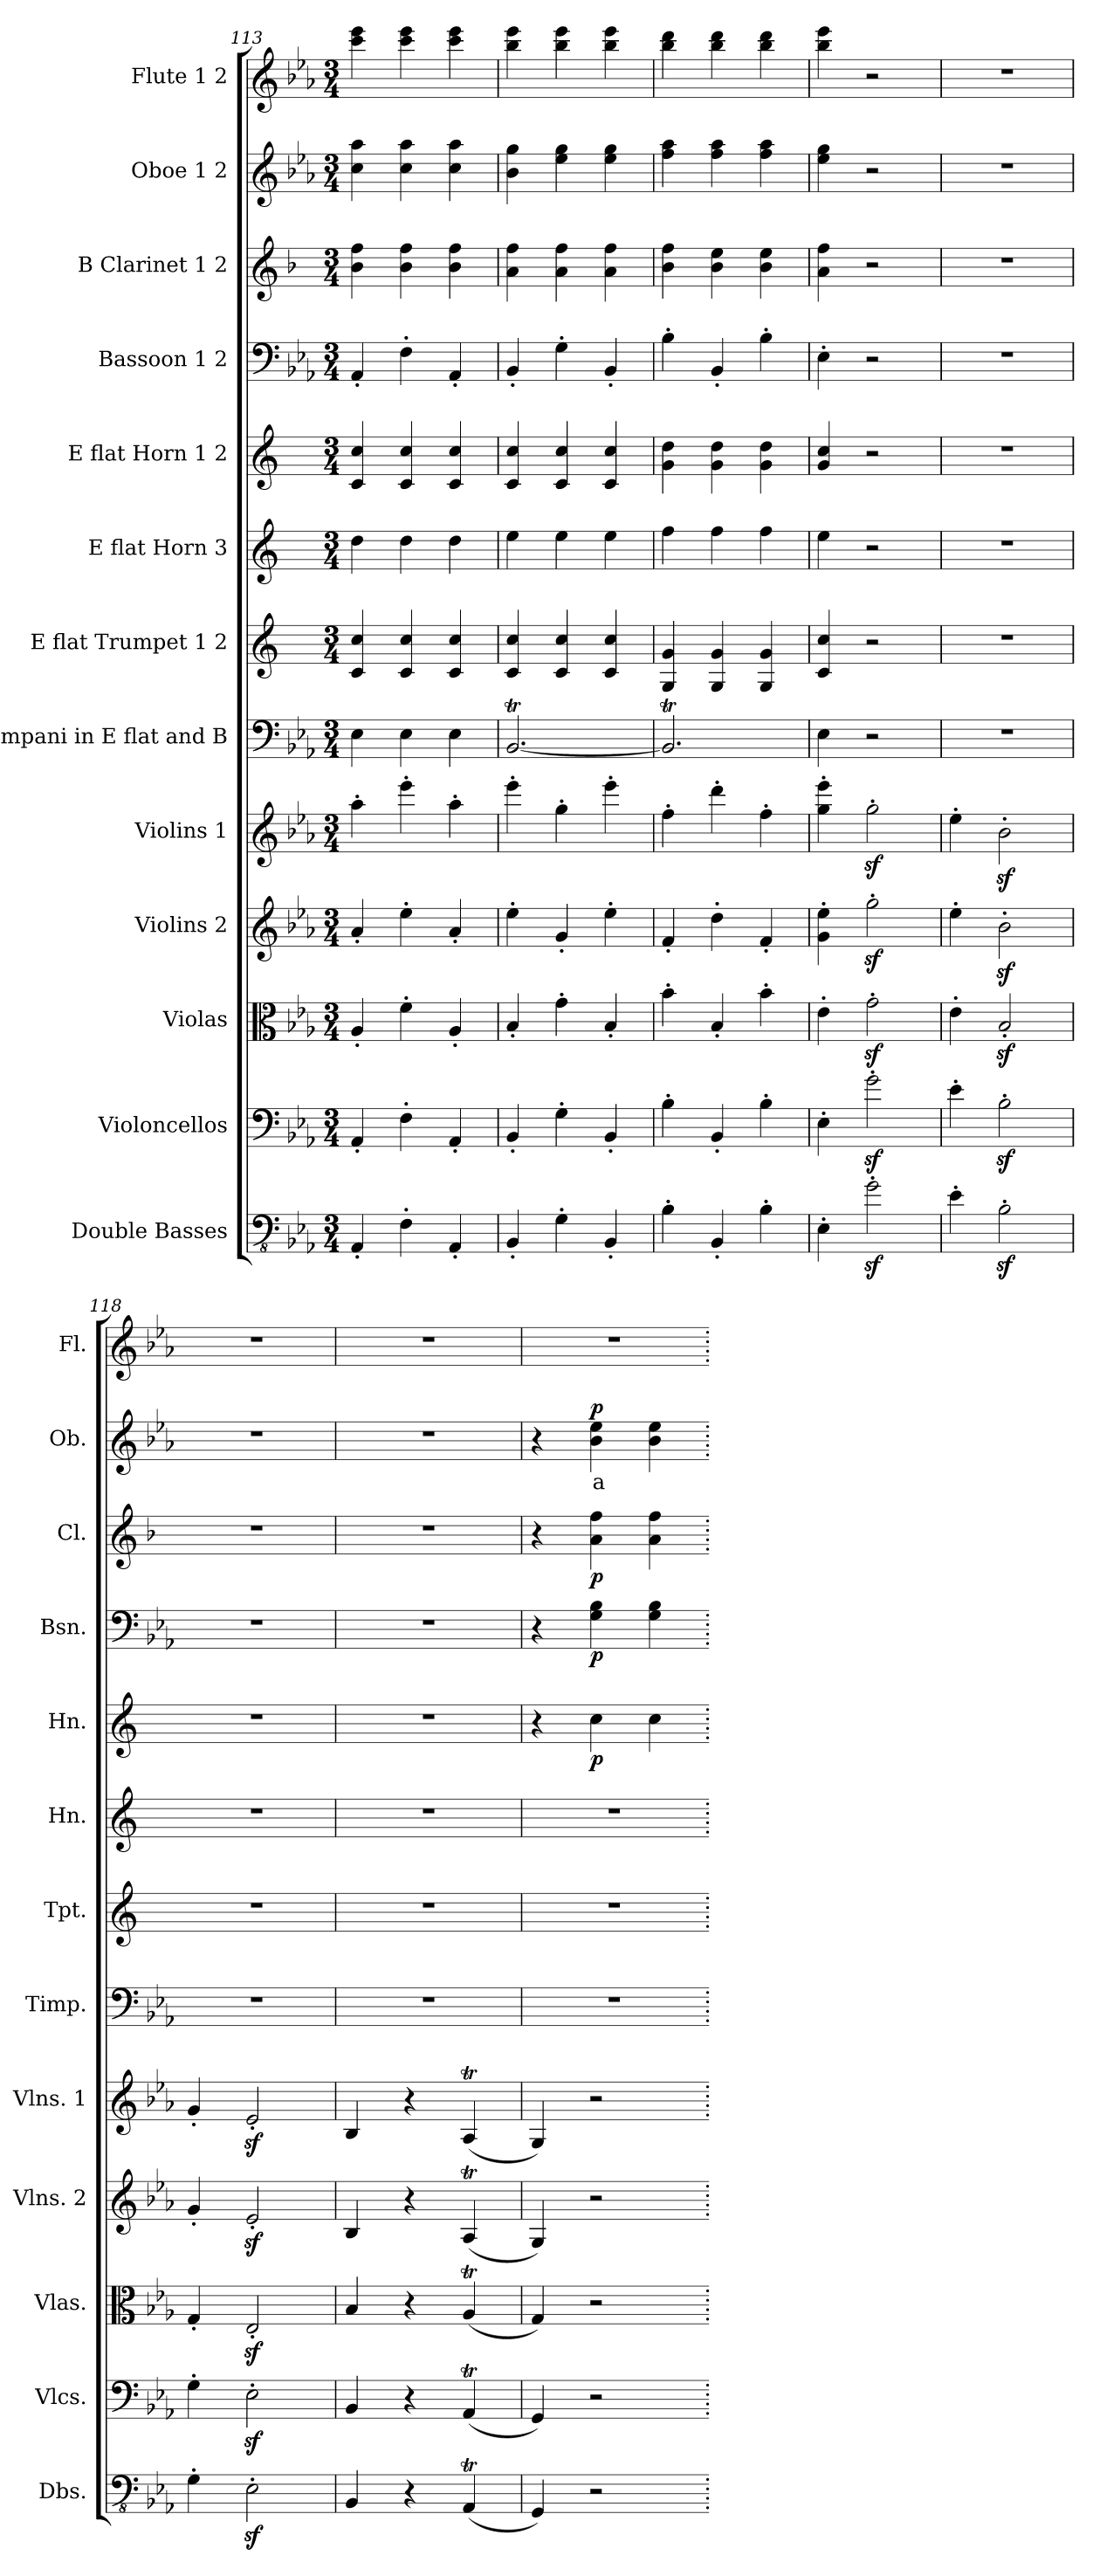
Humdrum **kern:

**kern	**kern	**kern	**kern	**kern	**kern	**kern	**kern	**kern	**dynam	**kern	**dynam	**kern	**dynam	**kern	**text	**dynam	**kern
*part13	*part12	*part11	*part10	*part9	*part8	*part7	*part6	*part5	*part5	*part4	*part4	*part3	*part3	*part2	*part2	*part2	*part1
*staff13	*staff12	*staff11	*staff10	*staff9	*staff8	*staff7	*staff6	*staff5	*staff5	*staff4	*staff4	*staff3	*staff3	*staff2	*staff2	*staff2	*staff1
*I"Double Basses	*I"Violoncellos	*I"Violas	*I"Violins 2	*I"Violins 1	*I"Timpani in E flat and B	*I"E flat Trumpet 1 2	*I"E flat Horn 3	*I"E flat Horn  1 2	*	*I"Bassoon 1 2	*	*I"B Clarinet 1 2	*	*I"Oboe 1 2	*	*	*I"Flute 1 2
*I'Dbs.	*I'Vlcs.	*I'Vlas.	*I'Vlns. 2	*I'Vlns. 1	*I'Timp.	*I'Tpt.	*I'Hn.	*I'Hn.	*	*I'Bsn.	*	*I'Cl.	*	*I'Ob.	*	*	*I'Fl.
*clefFv4	*clefF4	*clefC3	*clefG2	*clefG2	*clefF4	*clefG2	*clefG2	*clefG2	*	*clefF4	*	*clefG2	*	*clefG2	*	*	*clefG2
*	*	*	*	*	*	*ITrd-2c-3	*ITrd5c9	*ITrd5c9	*	*	*	*ITrd1c2	*	*	*	*	*
*k[b-e-a-]	*k[b-e-a-]	*k[b-e-a-]	*k[b-e-a-]	*k[b-e-a-]	*k[b-e-a-]	*k[b-e-a-]	*k[b-e-a-]	*k[b-e-a-]	*	*k[b-e-a-]	*	*k[b-e-a-]	*	*k[b-e-a-]	*	*	*k[b-e-a-]
*M3/4	*M3/4	*M3/4	*M3/4	*M3/4	*M3/4	*M3/4	*M3/4	*M3/4	*	*M3/4	*	*M3/4	*	*M3/4	*	*	*M3/4
=113	=113	=113	=113	=113	=113	=113	=113	=113	=113	=113	=113	=113	=113	=113	=113	=113	=113
4AAA-'/	4AA-'/	4A-'/	4a-'/	4aa-'\	4E-\	4e-/ 4ee-/	4f\	4E-/ 4e-/	.	4AA-'/	.	4a-\ 4ee-\	.	4cc\ 4aa-\	.	.	4ccc\ 4eee-\
4FF'\	4F'\	4f'\	4ee-'\	4eee-'\	4E-\	4e-/ 4ee-/	4f\	4E-/ 4e-/	.	4F'\	.	4a-\ 4ee-\	.	4cc\ 4aa-\	.	.	4ccc\ 4eee-\
4AAA-'/	4AA-'/	4A-'/	4a-'/	4aa-'\	4E-\	4e-/ 4ee-/	4f\	4E-/ 4e-/	.	4AA-'/	.	4a-\ 4ee-\	.	4cc\ 4aa-\	.	.	4ccc\ 4eee-\
=114	=114	=114	=114	=114	=114	=114	=114	=114	=114	=114	=114	=114	=114	=114	=114	=114	=114
4BBB-'/	4BB-'/	4B-'/	4ee-'\	4eee-'\	[2.BB-T/	4e-/ 4ee-/	4g\	4E-/ 4e-/	.	4BB-'/	.	4g\ 4ee-\	.	4b-\ 4gg\	.	.	4bb-\ 4eee-\
4GG'\	4G'\	4g'\	4g'/	4gg'\	.	4e-/ 4ee-/	4g\	4E-/ 4e-/	.	4G'\	.	4g\ 4ee-\	.	4ee-\ 4gg\	.	.	4bb-\ 4eee-\
4BBB-'/	4BB-'/	4B-'/	4ee-'\	4eee-'\	.	4e-/ 4ee-/	4g\	4E-/ 4e-/	.	4BB-'/	.	4g\ 4ee-\	.	4ee-\ 4gg\	.	.	4bb-\ 4eee-\
=115	=115	=115	=115	=115	=115	=115	=115	=115	=115	=115	=115	=115	=115	=115	=115	=115	=115
4BB-'\	4B-'\	4b-'\	4f'/	4ff'\	2.BB-T/]	4B-/ 4b-/	4a-\	4B-\ 4f\	.	4B-'\	.	4a-\ 4ee-\	.	4ff\ 4aa-\	.	.	4bb-\ 4ddd\
4BBB-'/	4BB-'/	4B-'/	4dd'\	4ddd'\	.	4B-/ 4b-/	4a-\	4B-\ 4f\	.	4BB-'/	.	4a-\ 4dd\	.	4ff\ 4aa-\	.	.	4bb-\ 4ddd\
4BB-'\	4B-'\	4b-'\	4f'/	4ff'\	.	4B-/ 4b-/	4a-\	4B-\ 4f\	.	4B-'\	.	4a-\ 4dd\	.	4ff\ 4aa-\	.	.	4bb-\ 4ddd\
=116	=116	=116	=116	=116	=116	=116	=116	=116	=116	=116	=116	=116	=116	=116	=116	=116	=116
4EE-'\	4E-'\	4e-'\	4g\' 4ee-\'	4gg\' 4eee-\'	4E-\	4e-/ 4ee-/	4g\	4B-/ 4e-/	.	4E-'\	.	4g\ 4ee-\	.	4ee-\ 4gg\	.	.	4bb-\ 4eee-\
2Gz<'\	2gz<'\	2gz<'\	2ggz<'\	2ggz<'\	2r	2r	2r	2r	.	2r	.	2r	.	2r	.	.	2r
=117	=117	=117	=117	=117	=117	=117	=117	=117	=117	=117	=117	=117	=117	=117	=117	=117	=117
4E-'\	4e-'\	4e-'\	4ee-'\	4ee-'\	2.r	2.r	2.r	2.r	.	2.r	.	2.r	.	2.r	.	.	2.r
2BB-z<'\	2B-z<'\	2B-z<'/	2b-z<'\	2b-z<'\	.	.	.	.	.	.	.	.	.	.	.	.	.
=118	=118	=118	=118	=118	=118	=118	=118	=118	=118	=118	=118	=118	=118	=118	=118	=118	=118
4GG'\	4G'\	4G'/	4g'/	4g'/	2.r	2.r	2.r	2.r	.	2.r	.	2.r	.	2.r	.	.	2.r
2EE-z<'\	2E-z<'\	2E-z<'/	2e-z<'/	2e-z<'/	.	.	.	.	.	.	.	.	.	.	.	.	.
=119	=119	=119	=119	=119	=119	=119	=119	=119	=119	=119	=119	=119	=119	=119	=119	=119	=119
4BBB-/	4BB-/	4B-/	4B-/	4B-/	2.r	2.r	2.r	2.r	.	2.r	.	2.r	.	2.r	.	.	2.r
4r	4r	4r	4r	4r	.	.	.	.	.	.	.	.	.	.	.	.	.
(<4AAA-T/	(<4AA-T/	(<4A-T/	(<4A-T/	(<4A-T/	.	.	.	.	.	.	.	.	.	.	.	.	.
=120	=120	=120	=120	=120	=120	=120	=120	=120	=120	=120	=120	=120	=120	=120	=120	=120	=120
4GGG/)	4GG/)	4G/)	4G/)	4G/)	2.r	2.r	2.r	4r	.	4r	.	4r	.	4r	.	.	2.r
!	!	!	!	!	!	!	!	!	!LO:DY:b	!	!LO:DY:b	!	!LO:DY:b	!	!	!LO:DY:b	!
2r	2r	2r	2r	2r	.	.	.	4e-\	p	4G\ 4B-\	p	4g\ 4ee-\	p	4b-\ 4ee-\	a	p	.
.	.	.	.	.	.	.	.	4e-\	.	4G\ 4B-\	.	4g\ 4ee-\	.	4b-\ 4ee-\	.	.	.
=.	=.	=.	=.	=.	=.	=.	=.	=.	=.	=.	=.	=.	=.	=.	=.	=.	=.
*-	*-	*-	*-	*-	*-	*-	*-	*-	*-	*-	*-	*-	*-	*-	*-	*-	*-
